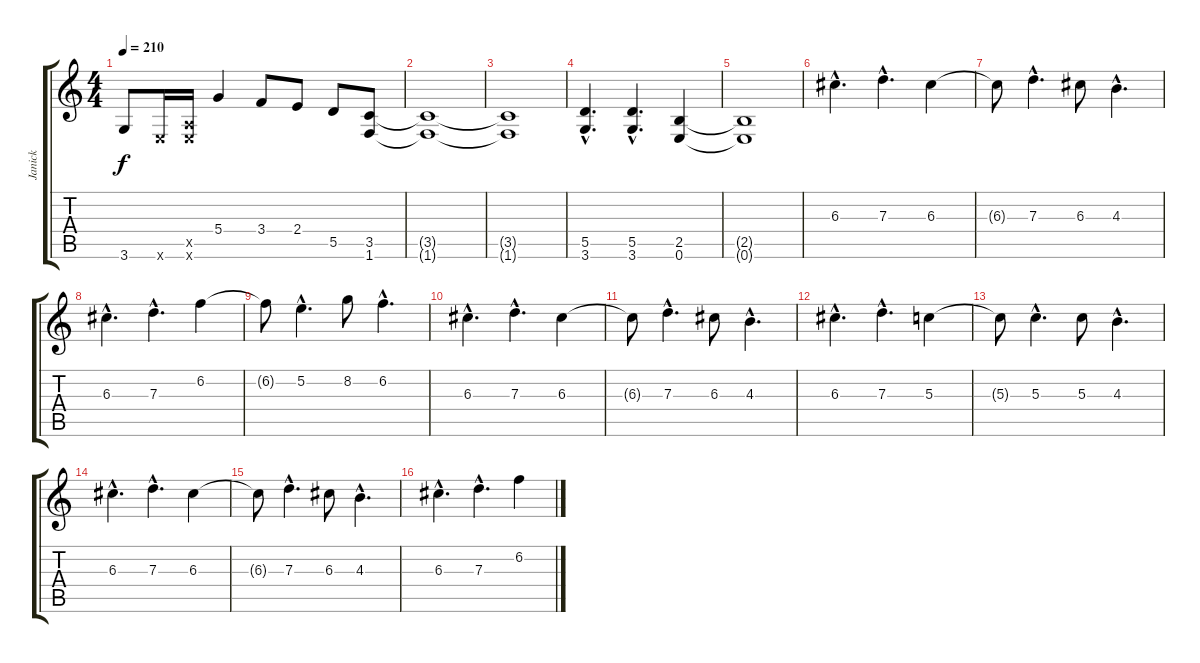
\track ("Janick" "Janick") {instrument distortionguitar}
\staff {score tabs}
\tuning (E4 B3 G3 D3 A2 E2) {hide}
\ts (4 4)
\tempo 210
\clef g2
\ks c
3.6{t}.8{dy f} 0.6{x}.16 (0.5{x} 0.6{x}).16 5.4.4 3.4.8 2.4.8 5.5.8 (3.5 1.6).8 |
(3.5{t} 1.6{t}).1 |
(3.5{t} 1.6{t}).1 |
(5.5{hac} 3.6{hac}).4{d} (5.5{hac} 3.6{hac}).4{d} (2.5 0.6).4 |
(2.5{t} 0.6{t}).1 |
6.3{hac}.4{d} 7.3{hac}.4{d} 6.3.4 |
6.3{t}.8 7.3{hac}.4{d} 6.3.8 4.3{hac}.4{d} |
6.3{hac}.4{d} 7.3{hac}.4{d} 6.2.4 |
6.2{t}.8 5.2{hac}.4{d} 8.2.8 6.2{hac}.4{d} |
6.3{hac}.4{d} 7.3{hac}.4{d} 6.3.4 |
6.3{t}.8 7.3{hac}.4{d} 6.3.8 4.3{hac}.4{d} |
6.3{hac}.4{d} 7.3{hac}.4{d} 5.3.4 |
5.3{t}.8 5.3{hac}.4{d} 5.3.8 4.3{hac}.4{d} |
6.3{hac}.4{d} 7.3{hac}.4{d} 6.3.4 |
6.3{t}.8 7.3{hac}.4{d} 6.3.8 4.3{hac}.4{d} |
6.3{hac}.4{d} 7.3{hac}.4{d} 6.2.4
